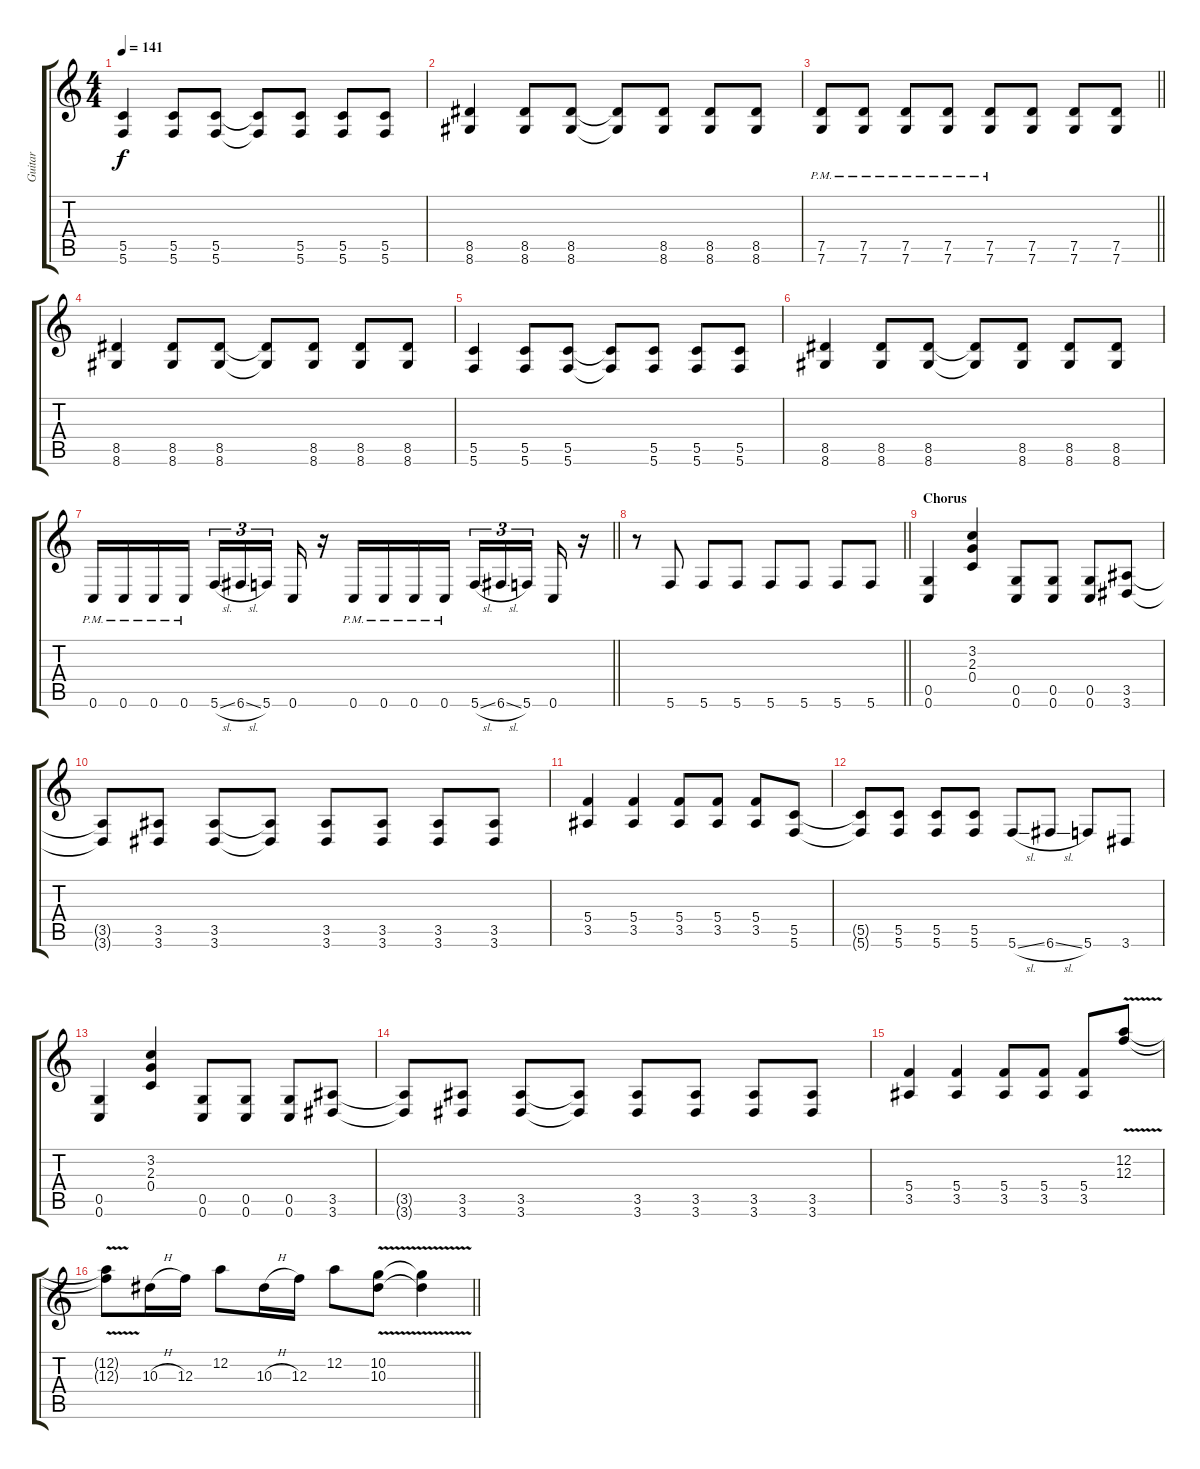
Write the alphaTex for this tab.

\track ("Guitar" "Guitar") {instrument overdrivenguitar}
\staff {score tabs}
\tuning (D4 A3 F3 C3 G2 C2) {hide}
\ts (4 4)
\tempo 141
\clef g2
\ks c
(5.5 5.6).4{dy f} (5.5 5.6).8 (5.5 5.6).8 (5.5{t} 5.6{t}).8 (5.5 5.6).8 (5.5 5.6).8 (5.5 5.6).8 |
(8.5 8.6).4 (8.5 8.6).8 (8.5 8.6).8 (8.5{t} 8.6{t}).8 (8.5 8.6).8 (8.5 8.6).8 (8.5 8.6).8 |
\barLineRight lightlight
(7.5{pm} 7.6{pm}).8 (7.5{pm} 7.6{pm}).8 (7.5{pm} 7.6{pm}).8 (7.5{pm} 7.6{pm}).8 (7.5{pm} 7.6{pm}).8 (7.5 7.6).8 (7.5 7.6).8 (7.5 7.6).8 |
(8.5 8.6).4 (8.5 8.6).8 (8.5 8.6).8 (8.5{t} 8.6{t}).8 (8.5 8.6).8 (8.5 8.6).8 (8.5 8.6).8 |
(5.5 5.6).4 (5.5 5.6).8 (5.5 5.6).8 (5.5{t} 5.6{t}).8 (5.5 5.6).8 (5.5 5.6).8 (5.5 5.6).8 |
(8.5 8.6).4 (8.5 8.6).8 (8.5 8.6).8 (8.5{t} 8.6{t}).8 (8.5 8.6).8 (8.5 8.6).8 (8.5 8.6).8 |
\barLineRight lightlight
0.6{pm}.16 0.6{pm}.16 0.6{pm}.16 0.6{pm}.16 5.6{sl}.16{tu (3 2)} 6.6{sl}.16{tu (3 2)} 5.6.16{tu (3 2) beam splitsecondary} 0.6.16 r.16 0.6{pm}.16 0.6{pm}.16 0.6{pm}.16 0.6{pm}.16 5.6{sl}.16{tu (3 2)} 6.6{sl}.16{tu (3 2)} 5.6.16{tu (3 2) beam splitsecondary} 0.6.16 r.16 |
\barLineRight lightlight
r.8 5.6.8 5.6.8 5.6.8 5.6.8 5.6.8 5.6.8 5.6.8 |
\section ("" "Chorus")
(0.5 0.6).4 (3.2 2.3 0.4).4 (0.5 0.6).8 (0.5 0.6).8 (0.5 0.6).8 (3.5 3.6).8 |
(3.5{t} 3.6{t}).8 (3.5 3.6).8 (3.5 3.6).8 (3.5{t} 3.6{t}).8 (3.5 3.6).8 (3.5 3.6).8 (3.5 3.6).8 (3.5 3.6).8 |
(5.4 3.5).4 (5.4 3.5).4 (5.4 3.5).8 (5.4 3.5).8 (5.4 3.5).8 (5.5 5.6).8 |
(5.5{t} 5.6{t}).8 (5.5 5.6).8 (5.5 5.6).8 (5.5 5.6).8 5.6{sl}.8 6.6{sl}.8 5.6.8 3.6.8 |
(0.5 0.6).4 (3.2 2.3 0.4).4 (0.5 0.6).8 (0.5 0.6).8 (0.5 0.6).8 (3.5 3.6).8 |
(3.5{t} 3.6{t}).8 (3.5 3.6).8 (3.5 3.6).8 (3.5{t} 3.6{t}).8 (3.5 3.6).8 (3.5 3.6).8 (3.5 3.6).8 (3.5 3.6).8 |
(5.4 3.5).4 (5.4 3.5).4 (5.4 3.5).8 (5.4 3.5).8 (5.4 3.5).8 (12.2{v} 12.3{v}).8 |
\barLineRight lightlight
(12.2{t} 12.3{t}).8 10.3{h}.16 12.3.16 12.2.8 10.3{h}.16 12.3.16 12.2.8 (10.2{v} 10.3{v}).8 (10.2{t} 10.3{t}).4
